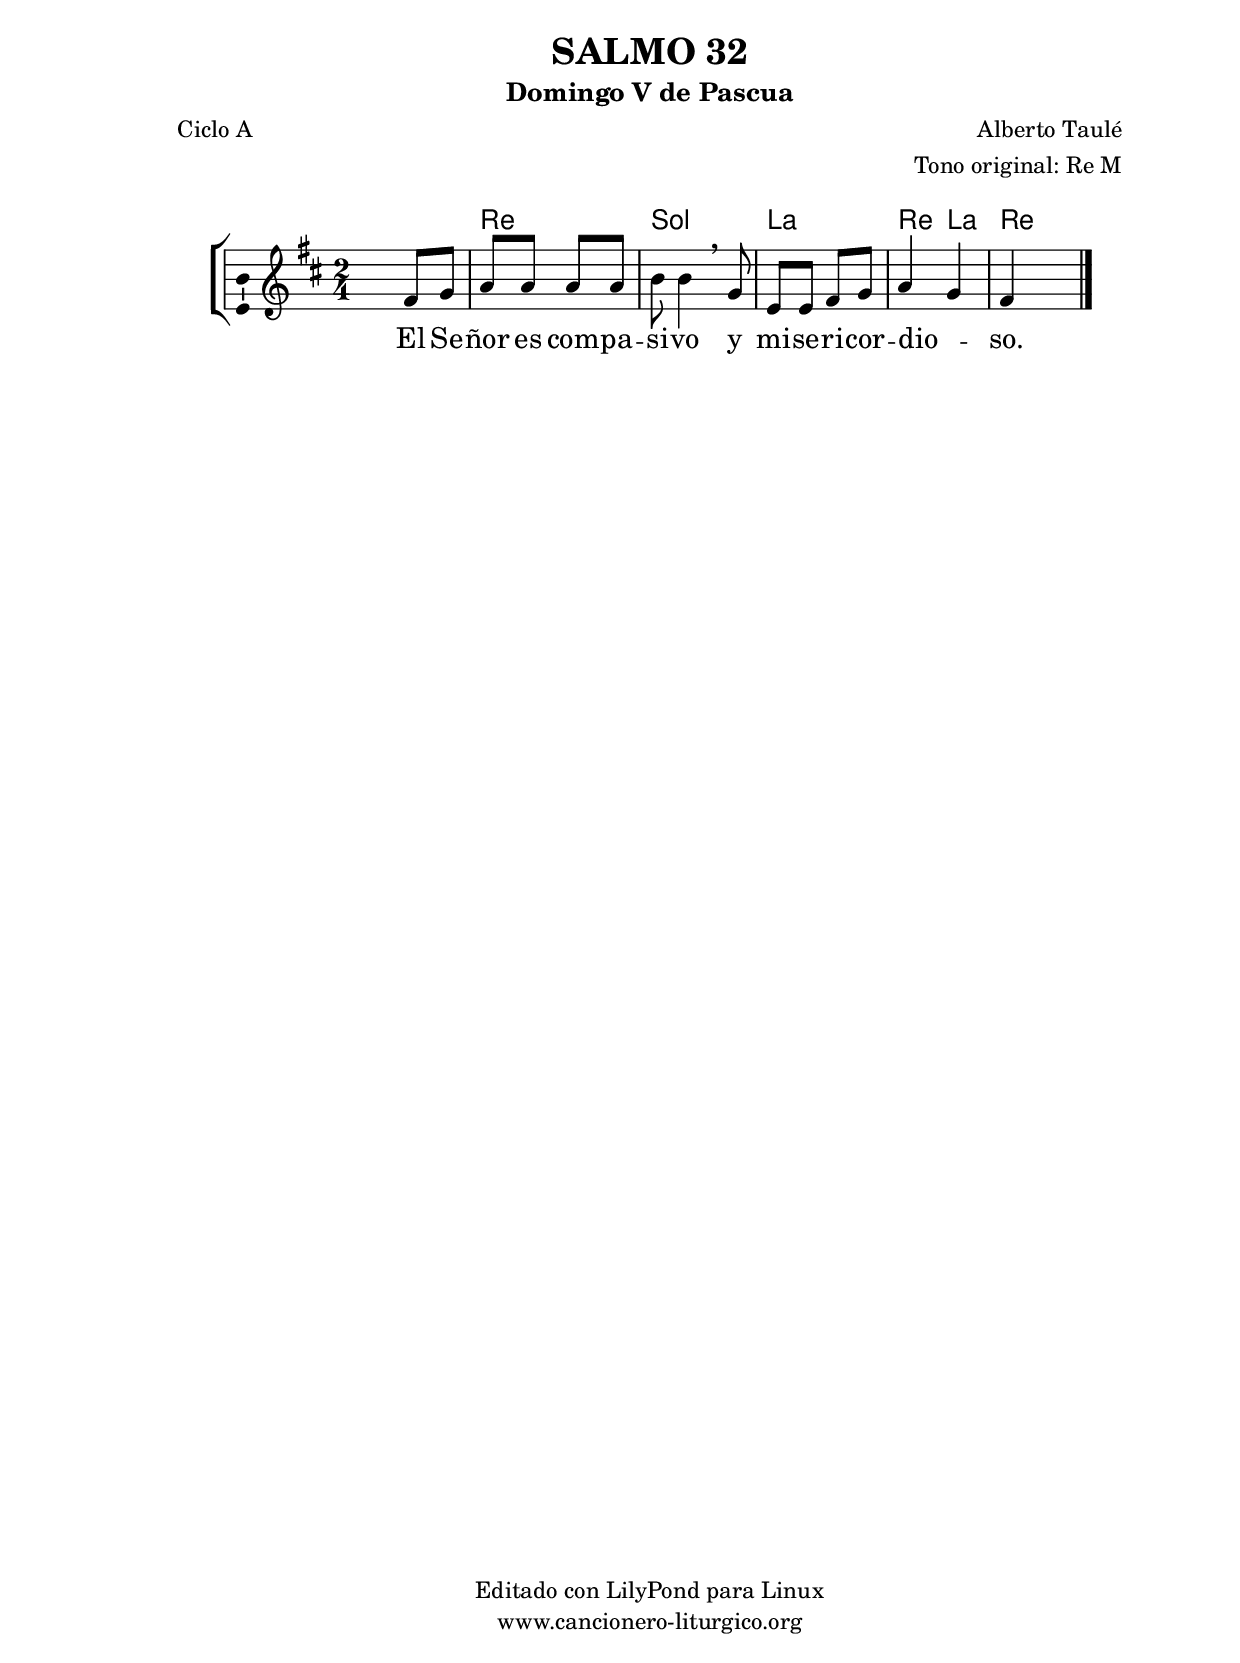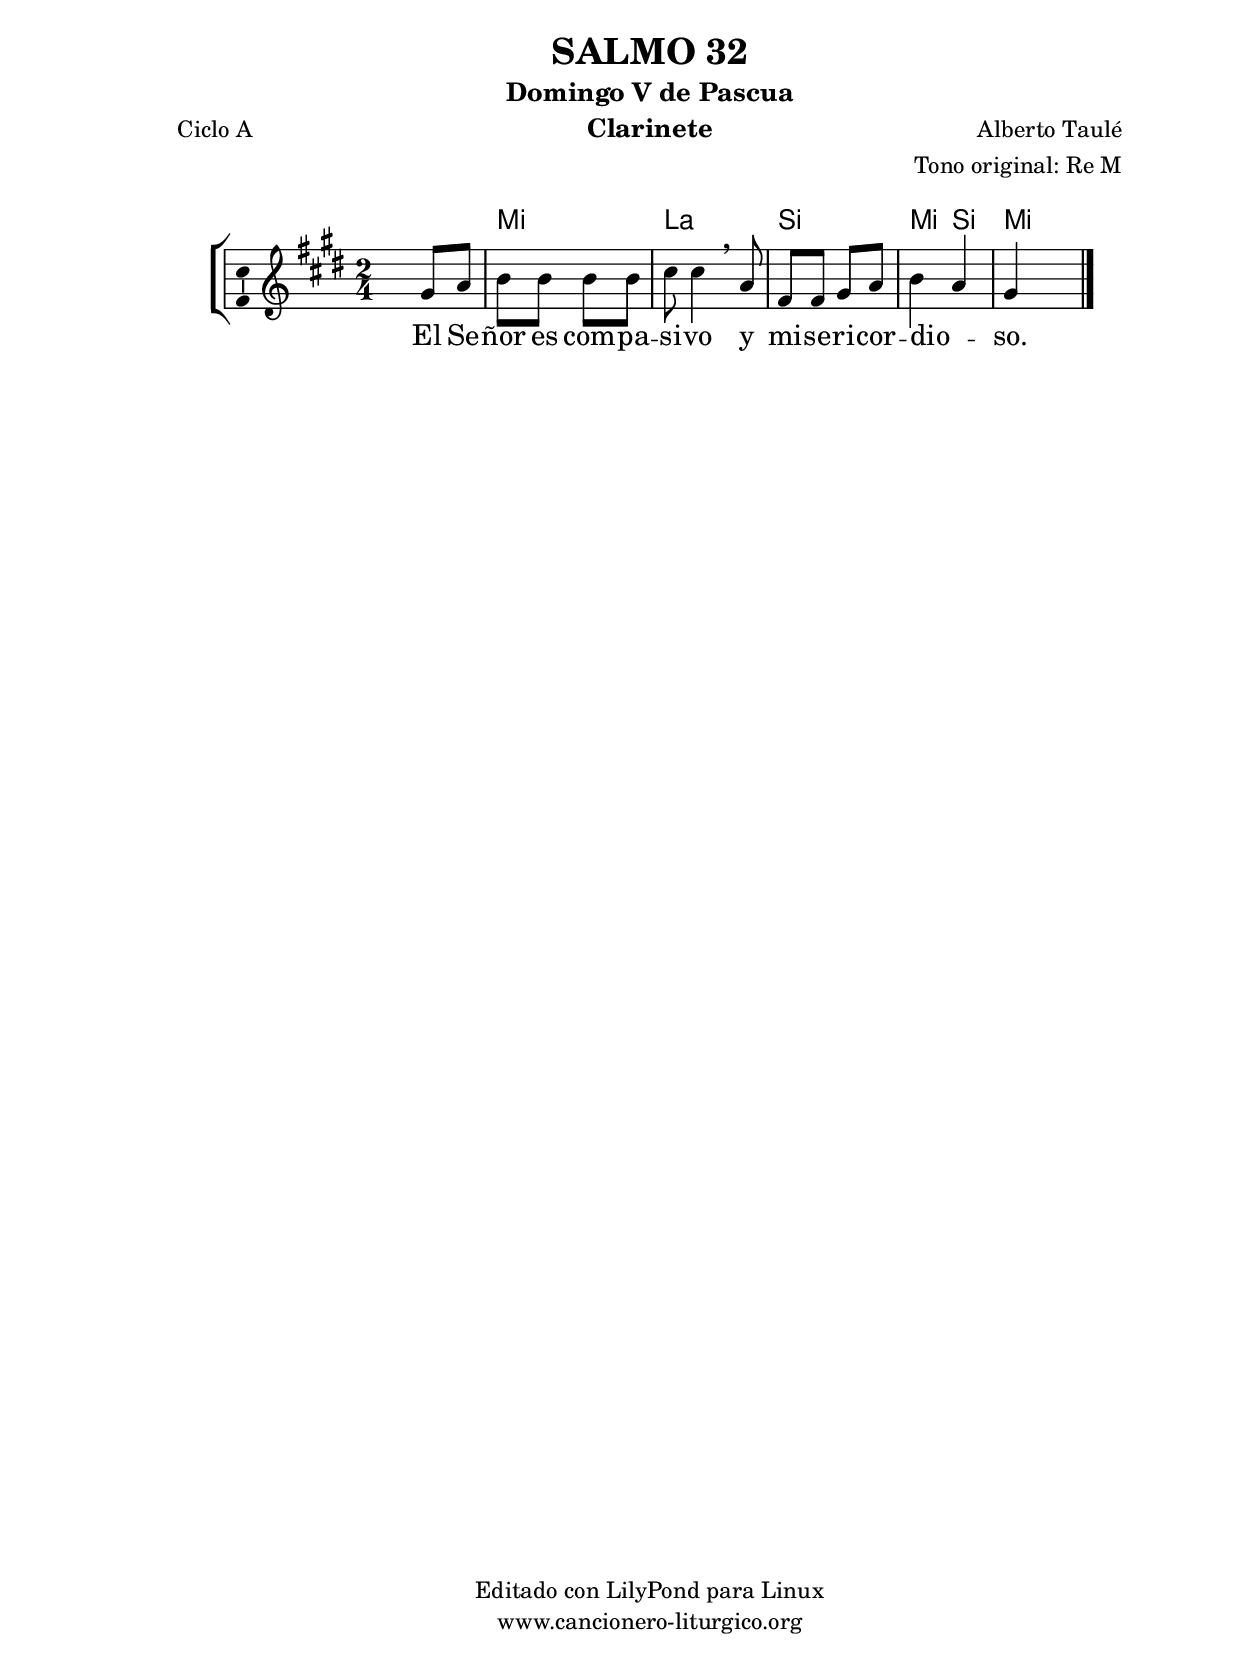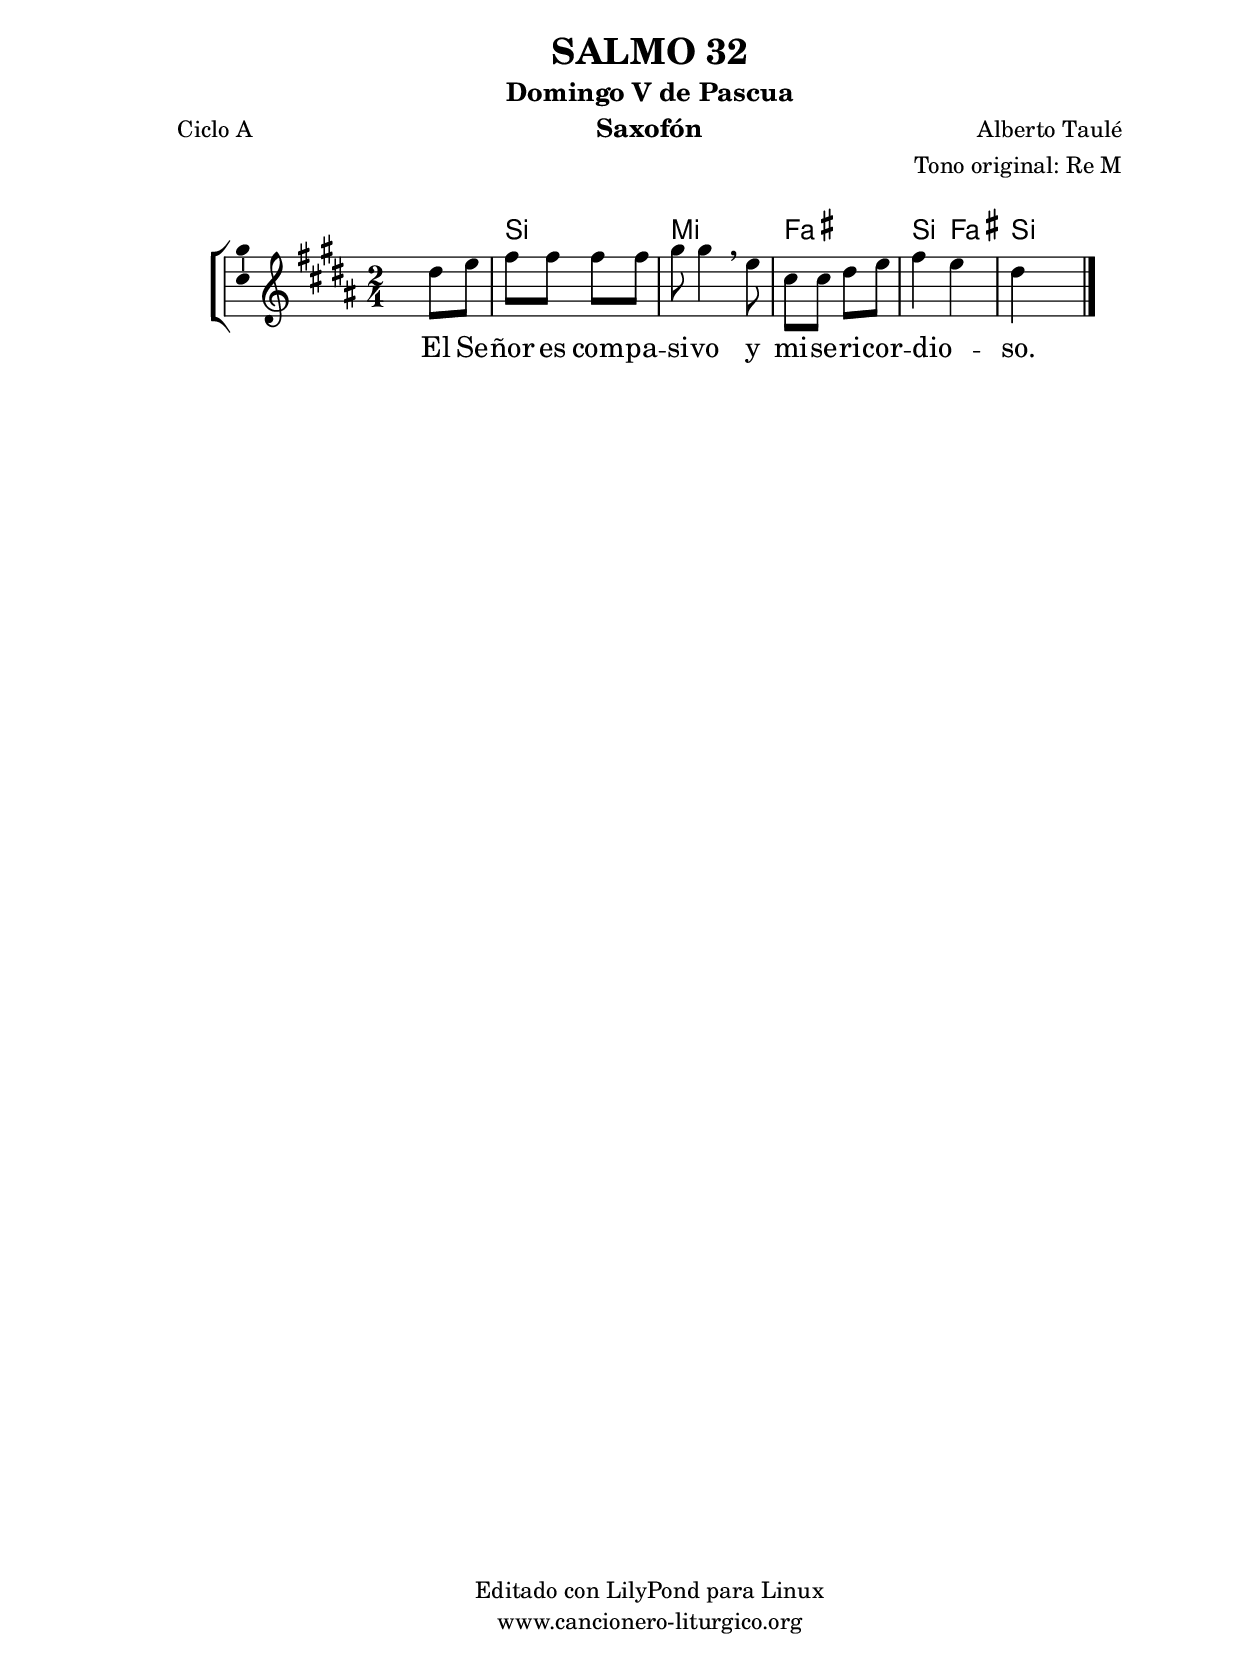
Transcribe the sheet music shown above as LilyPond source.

%
%para convertir .midi en .wav:
%timidity filename.midi -Ow -o finename.wav
%
%
%Para convertir de .wav a .mp3:
%lame -h -m j filename.wav
%
%
%para escuchar el midi:
%timidity nombrefichero.midi
%


%versión de lilypond para la que se ha escrito esta partitura:
\version "2.16.0"

	%Tamaño papel
	#(set-default-paper-size "a4")
	%Tamaño partitura
	#(set-global-staff-size 20)
	%No responde al pulsar sobre una nota
	#(ly:set-option 'point-and-click #f)

%parámetros del encabezamiento:
\header {
	title = "SALMO 32"
	subtitle = "Domingo V de Pascua"
	composer = "Alberto Taulé"
	poet = "Ciclo A"
	meter = ""
	arranger = "Tono original: Re M"
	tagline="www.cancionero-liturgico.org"
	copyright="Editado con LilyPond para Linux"
	tiempo = "Pascua"
	usos = "Salmo"
	letra = "El Señor es compasivo y misericordioso."
	}

%parámetros asociados al papel:
\paper  {
	oddHeaderMarkup = \markup {\fill-line { \on-the-fly #not-first-page \fromproperty #'header:title \on-the-fly #not-first-page \fromproperty #'header:composer }}
	evenHeaderMarkup = \markup {\fill-line { \fromproperty #'header:composer \fromproperty #'header:title }}
	#(set-paper-size "a4")
	print-page-number = ##f
	first-page-number = 1
	print-first-page-number = ##f
%	head-separation = 3.0 \cm
	top-margin = 2.0 \cm
	bottom-margin = 0.5\cm
%%%	bottom-margin = -1.0\cm
	left-margin = 3.0 \cm
	line-width = 16.0 \cm 
	indent = 8\mm
	interscoreline = 2.\mm
	between-system-space = 15\mm
%	para que las partituras no llenen la hoja:
	ragged-bottom = ##t
%	idem para la última hoja:
	ragged-last-bottom = ##f
%	para que las partituras llenen el ancho del papel:
	ragged-last = ##f
	after-title-space = 2.5 \cm
%page-count=1
%system-count=1

	%Flexible Vertical Spacing
%	markup-markup-spacing =
%	#'((basic-distance . 15) (minimum-distance . 15) (padding . 3))
	markup-system-spacing =
	#'((basic-distance . 15) (minimum-distance . 15) (padding . 3))
	system-system-spacing =
	#'((basic-distance . 15) (minimum-distance . 15) (padding . 3))
	score-system-spacing =
	#'((basic-distance . 15) (minimum-distance . 15) (padding . 5))
%	top-system-spacing = % header
%	#'((basic-distance . 8) (minimum-distance . 0) (padding . 3))
%	top-markup-spacing =
%	#'((basic-distance . 20) (minimum-distance . 20) (padding . 3))
	last-bottom-spacing = % footer
	#'((basic-distance . 5) (minimum-distance . 5) (padding . 3))
%	score-markup-spacing =
%	#'((basic-distance . 16) (minimum-distance . 13) (padding . 3))

	}


%parámetros que afectan a toda la partitura:
global =  {
	%clave de sol (G):
	\clef G
	%armadura:
%	\transpose d ees
	\key d \major
	\tempo 4=90
	\set Score.tempoHideNote = ##t
	}


acordes = {
	\italianChords
	\chordmode {
%	\transpose d ees
{

s2
d2 g a d4 a d2 s2

	}
	}
}

melodia = 
%	\transpose d ees
{
	\relative c'{
	\time 2/4

s4 fis8 g
a8 a a a
b8 b4 \breathe g8
e8 e fis g
a4 g
fis4 s4

	\bar "|."
	}
	}


texto = \lyricmode {
El Se -- ñor es com -- pa -- si -- vo y mi -- se -- ri -- cor -- dio -- _ so.
	}


acordesStaff = \context ChordNames = acordesStaff <<
	\set chordChanges = ##t
	\acordes
	>>


vozStaff = \context Voice = vozStaff
\with {\consists "Ambitus_engraver"}
<<
%	\set Staff.instrumentName = ""
%	\set Staff.shortInstrumentName = ""
%	\set Staff.midiInstrument = #"clarinet"
%	\set Staff.midiInstrument = #"cello"
%	\set Staff.midiInstrument = #"flute"
	\set Staff.midiInstrument = #"electric guitar (jazz)"
%	\set Staff.midiInstrument = #"english horn"
%	\set Staff.midiInstrument = #"violin"
%	\set Staff.midiInstrument = #"glockenspiel"
	\set Staff.midiMinimumVolume = #0.7
	\set Staff.midiMaximumVolume = #0.9
	\global
	\melodia
	>>


textoStaff = \context Lyrics = textoStaff <<
	\lyricsto vozStaff \texto
	>>

\book {
	\score {
		\context ChoirStaff {
			\override StaffGroup.SystemStartBracket #'collapse-height = #1
			\override Score.SystemStartBar #'collapse-height = #1
			<<
			\acordesStaff
			\vozStaff
			\textoStaff
			>>
			}
		\layout {
	    		\context {
				\Lyrics
				\override LyricText #'font-size = #2
				}
	   		 \context {
				\Score
				%fontSize = #3
				\override StaffSymbol #'staff-space = #(magstep +3)
				%\override Beam #'thickness = #0.55
				%\override SpacingSpanner #'spacing-increment = #1.0
				%\override Slur #'height-limit = #1.5
				}
			}
		}
	\score {
		\unfoldRepeats
		\context ChoirStaff {
			<<
			\acordesStaff
			\vozStaff
			>>
			}
		\midi {
	  		\context {
	  			\Score
				tempoWholesPerMinute = #(ly:make-moment 70 4)
				}
			}
		}
	}

%Partitura para clarinete
#(define output-suffix "C")
\book {
	\header{
		instrument = "Clarinete"
		}
	\score {
		\context ChoirStaff {
			\override StaffGroup.SystemStartBracket #'collapse-height = #1
			\override Score.SystemStartBar #'collapse-height = #1
\transpose c d
			<<
			\acordesStaff
			\vozStaff
			\textoStaff
			>>
			}
		\layout {
	    		\context {
				\Lyrics
				\override LyricText #'font-size = #2
				}
	   		 \context {
				\Score
				%fontSize = #3
				\override StaffSymbol #'staff-space = #(magstep +3)
				%\override Beam #'thickness = #0.55
				%\override SpacingSpanner #'spacing-increment = #1.0
				%\override Slur #'height-limit = #1.5
				}
			}
		}
	}

%Partitura para saxofón
#(define output-suffix "S")
\book {
	\header{
		instrument = "Saxofón"
		}
	\score {
		\context ChoirStaff {
			\override StaffGroup.SystemStartBracket #'collapse-height = #1
			\override Score.SystemStartBar #'collapse-height = #1
\transpose c a
			<<
			\acordesStaff
			\vozStaff
			\textoStaff
			>>
			}
		\layout {
	    		\context {
				\Lyrics
				\override LyricText #'font-size = #2
				}
	   		 \context {
				\Score
				%fontSize = #3
				\override StaffSymbol #'staff-space = #(magstep +3)
				%\override Beam #'thickness = #0.55
				%\override SpacingSpanner #'spacing-increment = #1.0
				%\override Slur #'height-limit = #1.5
				}
			}
		}
	}

